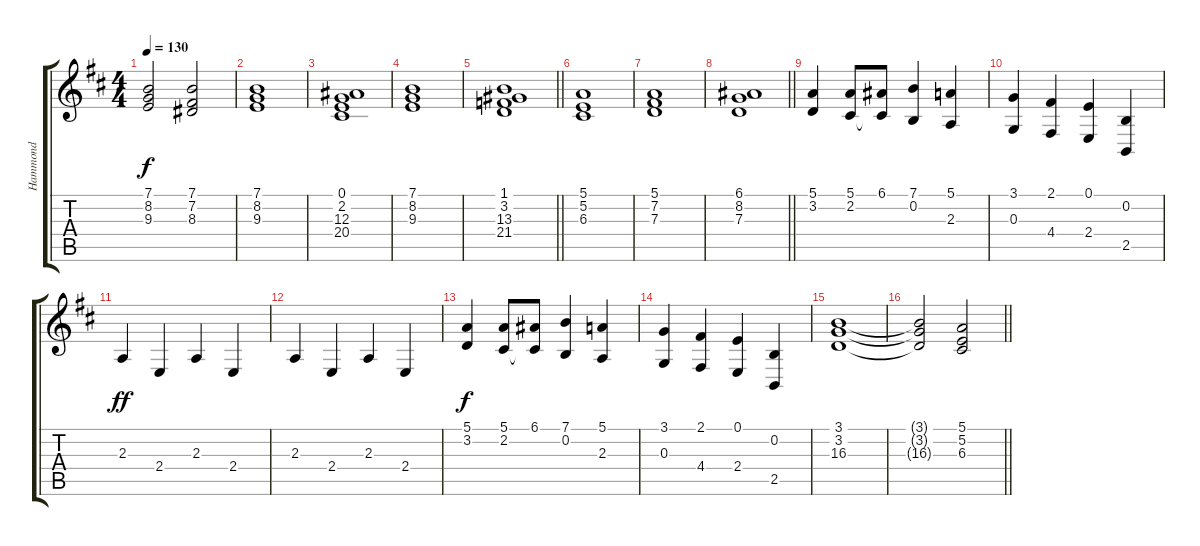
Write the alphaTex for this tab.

\track ("Hammond" "Hammond") {instrument drawbarorgan}
\staff {score tabs}
\tuning (E4 B3 G3 D3 A2 E2) {hide}
\ts (4 4)
\tempo 130
\clef g2
\ks d
(7.1 8.2 9.3).2{dy f} (7.1 7.2 8.3).2 |
(7.1 8.2 9.3).1 |
(0.1 2.2 12.3 20.4).1 |
(7.1 8.2 9.3).1 |
\barLineRight lightlight
(1.1 3.2 13.3 21.4).1 |
(5.1 5.2 6.3).1 |
(5.1 7.2 7.3).1 |
\barLineRight lightlight
(6.1 8.2 7.3).1 |
(5.1 3.2).4 (5.1 2.2).8 (6.1 2.2{t}).8 (7.1 0.2).4 (5.1 2.3).4 |
(3.1 0.3).4 (2.1 4.4).4 (0.1 2.4).4 (0.2 2.5).4 |
2.3.4{dy ff} 2.4.4 2.3.4 2.4.4 |
2.3.4 2.4.4 2.3.4 2.4.4 |
(5.1 3.2).4{dy f} (5.1 2.2).8 (6.1 2.2{t}).8 (7.1 0.2).4 (5.1 2.3).4 |
(3.1 0.3).4 (2.1 4.4).4 (0.1 2.4).4 (0.2 2.5).4 |
(3.1 3.2 16.3).1 |
\barLineRight lightlight
(3.1{t} 3.2{t} 16.3{t}).2 (5.1 5.2 6.3).2
